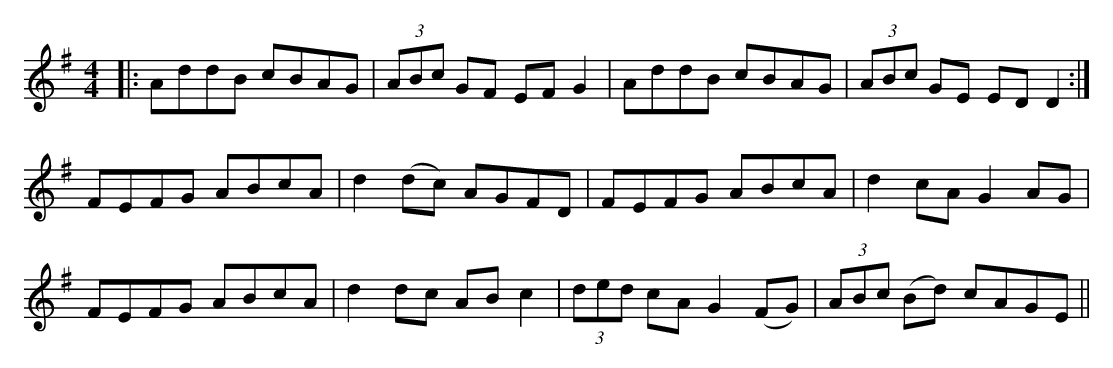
X:1
M:4/4
K:Dmix
|:AddB cBAG|(3ABc GF EF G2|AddB cBAG|(3ABc GE ED D2:|
FEFG ABcA|d2 (dc) AGFD|FEFG ABcA|d2 cA G2 AG|
FEFG ABcA|d2 dc AB c2|(3ded cA G2 (FG)|(3ABc (Bd) cAGE||
